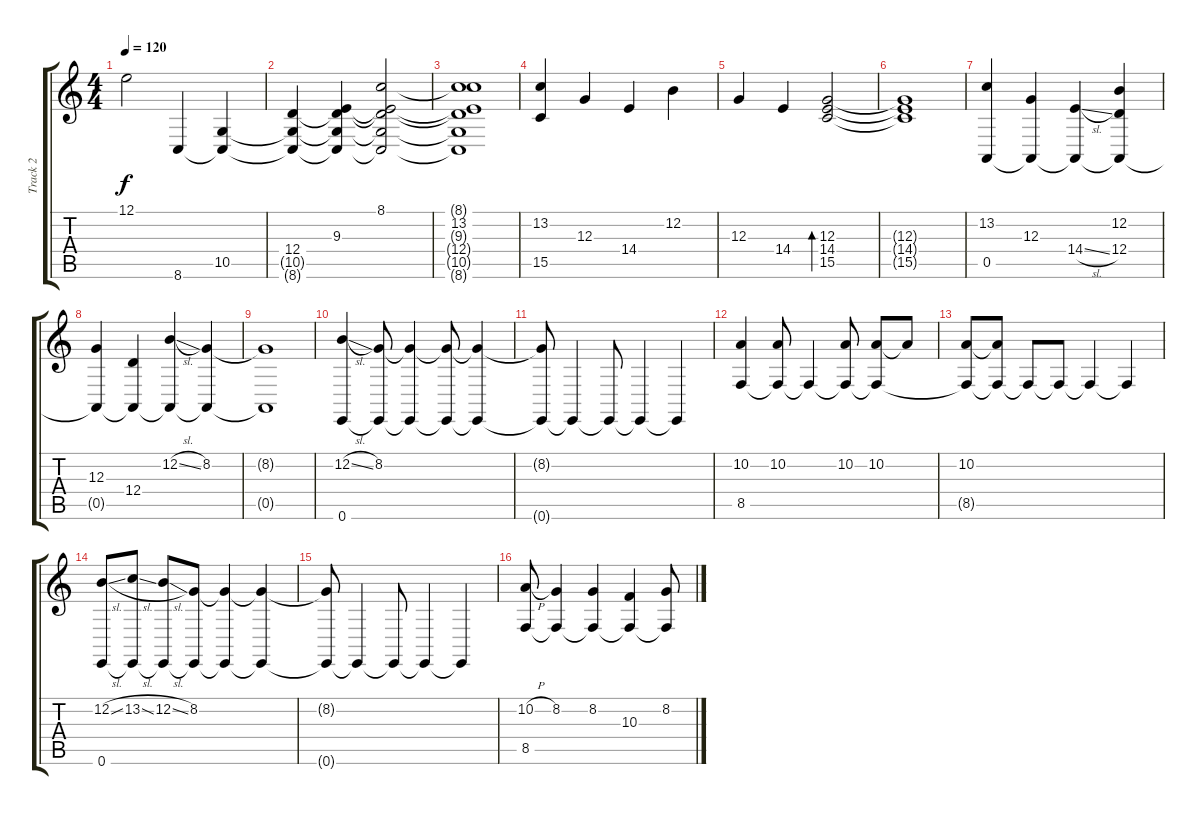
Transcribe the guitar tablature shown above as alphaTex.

\track ("Track 2" "Track 2") {instrument stringensemble2}
\staff {score tabs}
\tuning (E4 B3 G3 D3 A2 E2) {hide}
\ts (4 4)
\tempo 120
\clef g2
\ks c
12.1.2{dy f} 8.6.4 (10.5 8.6{t}).4 |
(12.4 10.5{t} 8.6{t}).4 (9.3 12.4{t} 10.5{t} 8.6{t}).4 (8.1 9.3{t} 12.4{t} 10.5{t} 8.6{t}).2 |
(8.1{t} 13.2{t} 9.3{t} 12.4{t} 10.5{t} 8.6{t}).1 |
(13.2 15.5).4 12.3.4 14.4.4 12.2.4 |
12.3.4 14.4.4 (12.3 14.4 15.5).2{bd 480} |
(12.3{t} 14.4{t} 15.5{t}).1 |
(13.2 0.5).4 (12.3 0.5{t}).4 (14.4{sl} 0.5{t}).4 (12.2 12.4 0.5{t}).4 |
(12.3 0.5{t}).4 (12.4 0.5{t}).4 (12.2{sl} 0.5{t}).4 (8.2 0.5{t}).4 |
(8.2{t} 0.5{t}).1 |
(12.2{sl} 0.6).4 (8.2 0.6{t}).8 (8.2{t} 0.6{t}).4 (8.2{t} 0.6{t}).8 (8.2{t} 0.6{t}).4 |
(8.2{t} 0.6{t}).8 0.6{t}.4 0.6{t}.8 0.6{t}.4 0.6{t}.4 |
(10.2 8.5).4 (10.2 8.5{t}).8 8.5{t}.4 (10.2 8.5{t}).8 (10.2 8.5{t}).8 10.2{t}.8 |
(10.2 8.5{t}).8 (10.2{t} 8.5{t}).8 8.5{t}.8 8.5{t}.8 8.5{t}.4 8.5{t}.4 |
(12.2{sl} 0.6).8 (13.2{sl} 0.6{t}).8 (12.2{sl} 0.6{t}).8 (8.2 0.6{t}).8 (8.2{t} 0.6{t}).4 (8.2{t} 0.6{t}).4 |
(8.2{t} 0.6{t}).8 0.6{t}.4 0.6{t}.8 0.6{t}.4 0.6{t}.4 |
(10.2{h} 8.5).8 (8.2 8.5{t}).4 (8.2 8.5{t}).4 (10.3 8.5{t}).4 (8.2 8.5{t}).8
